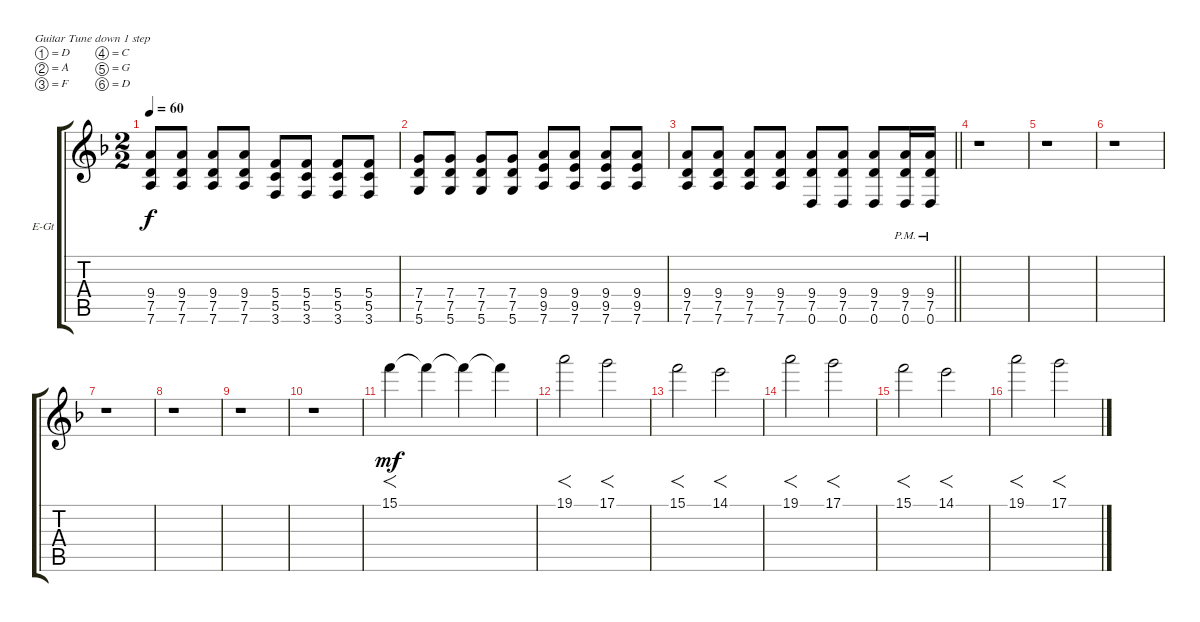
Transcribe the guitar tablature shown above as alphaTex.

\bracketExtendMode groupsimilarinstruments
\firstSystemTrackNameOrientation horizontal
\otherSystemsTrackNameOrientation horizontal
\track ("Electric Guitar 1" "E-Gt") {instrument overdrivenguitar}
\staff {score tabs}
\tuning (D4 A3 F3 C3 G2 D2)
\ts (2 2)
\tempo 60
\clef g2
\ks dminor
(7.6 7.5 9.4).8{dy f} (7.6 7.5 9.4).8 (7.6 7.5 9.4).8 (7.6 7.5 9.4).8 (3.6 5.5 5.4).8 (3.6 5.5 5.4).8 (3.6 5.5 5.4).8 (3.6 5.5 5.4).8 |
(5.6 7.5 7.4).8 (5.6 7.5 7.4).8 (5.6 7.5 7.4).8 (5.6 7.5 7.4).8 (7.6 9.5 9.4).8 (7.6 9.5 9.4).8 (7.6 9.5 9.4).8 (7.6 9.5 9.4).8 |
\barLineRight lightlight
(7.6 7.5 9.4).8 (7.6 7.5 9.4).8 (7.6 7.5 9.4).8 (7.6 7.5 9.4).8 (0.6 7.5 9.4).8 (0.6 7.5 9.4).8 (0.6 7.5 9.4).8 (0.6{pm} 7.5{pm} 9.4{pm}).16 (0.6{pm} 7.5{pm} 9.4{pm}).16 |
r.1 |
r.1 |
r.1 |
r.1 |
r.1 |
r.1 |
r.1 |
15.1.4{f dy mf} 15.1{t}.4 15.1{t}.4 15.1{t}.4 |
19.1.2{f} 17.1.2{f} |
15.1.2{f} 14.1.2{f} |
19.1.2{f} 17.1.2{f} |
15.1.2{f} 14.1.2{f} |
19.1.2{f} 17.1.2{f}
